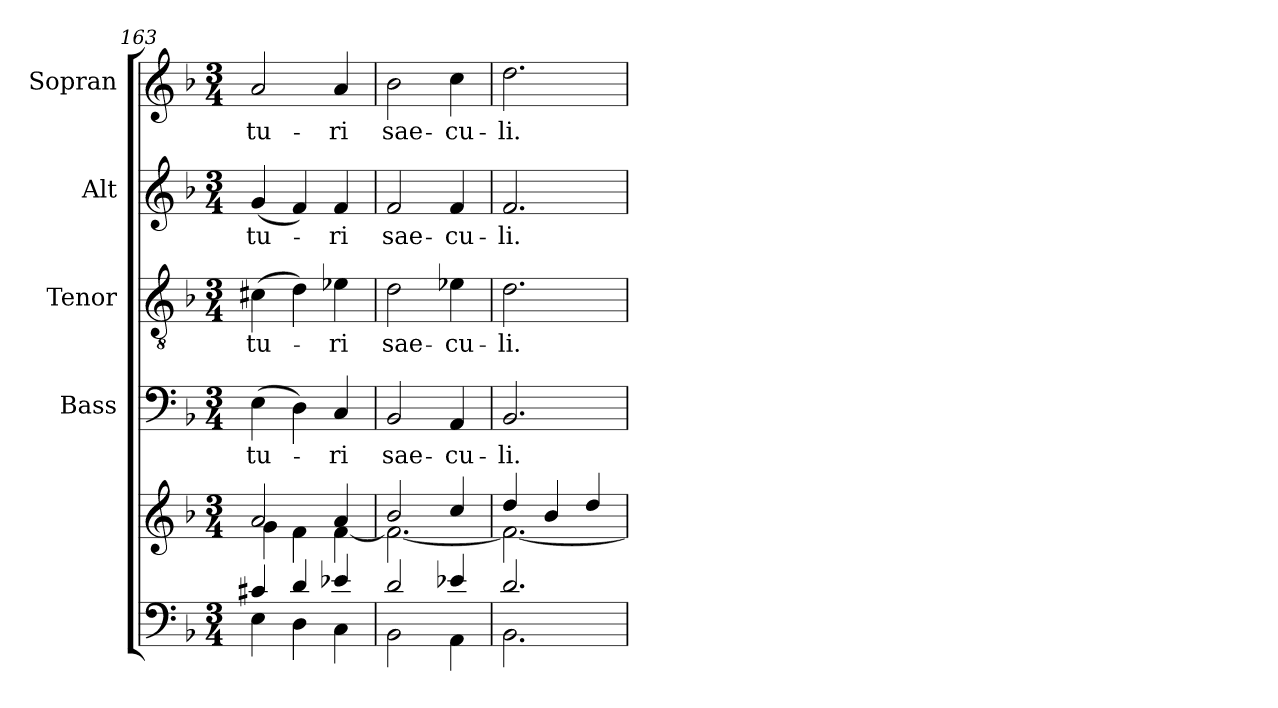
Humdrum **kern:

**kern	**kern	**kern	**text	**kern	**text	**kern	**text	**kern	**text
*part5	*part5	*part4	*part4	*part3	*part3	*part2	*part2	*part1	*part1
*staff6	*staff5	*staff4	*staff4	*staff3	*staff3	*staff2	*staff2	*staff1	*staff1
*	*	*I"Bass	*	*I"Tenor	*	*I"Alt	*	*I"Sopran	*
*	*	*I'B.	*	*I'T.	*	*I'A.	*	*I'S.	*
*clefF4	*clefG2	*clefF4	*	*clefGv2	*	*clefG2	*	*clefG2	*
*k[b-]	*k[b-]	*k[b-]	*	*k[b-]	*	*k[b-]	*	*k[b-]	*
*F:	*F:	*F:	*	*F:	*	*F:	*	*F:	*
*M3/4	*M3/4	*M3/4	*	*M3/4	*	*M3/4	*	*M3/4	*
=163	=163	=163	=163	=163	=163	=163	=163	=163	=163
*^	*^	*	*	*	*	*	*	*	*
!	!	!	!	!	!LO:LY:b	!	!LO:LY:b	!	!LO:LY:b	!	!LO:LY:b
4c#X/	4E\	2a/	4g\	(>4E\	-tu-	(>4c#X\	-tu-	(<4g/	-tu-	2a/	-tu-
4d/	4D\	.	4f\	4D\)	.	4d\)	.	4f/)	.	.	.
!	!	!	!	!	!LO:LY:b	!	!LO:LY:b	!	!LO:LY:b	!	!LO:LY:b
4e-X/	4C\	4a/	[<4f\	4C/	-ri	4e-X\	-ri	4f/	-ri	4a/	-ri
=164	=164	=164	=164	=164	=164	=164	=164	=164	=164	=164	=164
!	!	!	!	!	!LO:LY:b	!	!LO:LY:b	!	!LO:LY:b	!	!LO:LY:b
2d/	2BB-\	2b-/	2.f\_	2BB-/	sae-	2d\	sae-	2f/	sae-	2b-\	sae-
!	!	!	!	!	!LO:LY:b	!	!LO:LY:b	!	!LO:LY:b	!	!LO:LY:b
4e-X/	4AA\	4cc/	.	4AA/	-cu-	4e-X\	-cu-	4f/	-cu-	4cc\	-cu-
=165	=165	=165	=165	=165	=165	=165	=165	=165	=165	=165	=165
!	!	!	!	!	!LO:LY:b	!	!LO:LY:b	!	!LO:LY:b	!	!LO:LY:b
2.d/	2.BB-\	4dd/	2.f\_	2.BB-/	-li.	2.d\	-li.	2.f/	-li.	2.dd\	-li.
.	.	4b-/	.	.	.	.	.	.	.	.	.
.	.	4dd/	.	.	.	.	.	.	.	.	.
*v	*v	*	*	*	*	*	*	*	*	*	*
*	*v	*v	*	*	*	*	*	*	*	*
=	=	=	=	=	=	=	=	=	=
*-	*-	*-	*-	*-	*-	*-	*-	*-	*-
